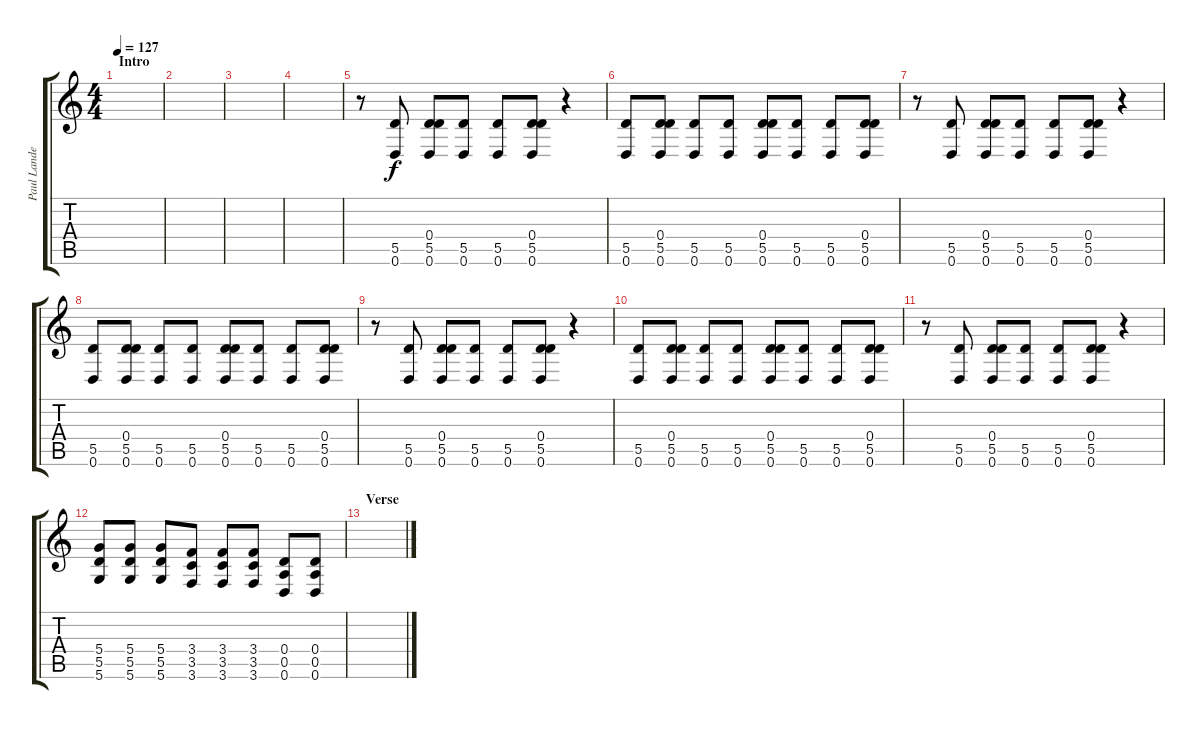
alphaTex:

\track ("Paul Landers - Guitar 2" "Paul Lande") {instrument distortionguitar}
\staff {score tabs}
\tuning (E4 B3 G3 D3 A2 D2) {hide}
\ts (4 4)
\section ("" "Intro")
\tempo 127
\clef g2
\ks c
|
|
|
|
r.8 (5.5 0.6).8 (0.4 5.5 0.6).8 (5.5 0.6).8 (5.5 0.6).8 (0.4 5.5 0.6).8 r.4 |
(5.5 0.6).8 (0.4 5.5 0.6).8 (5.5 0.6).8 (5.5 0.6).8 (0.4 5.5 0.6).8 (5.5 0.6).8 (5.5 0.6).8 (0.4 5.5 0.6).8 |
r.8 (5.5 0.6).8 (0.4 5.5 0.6).8 (5.5 0.6).8 (5.5 0.6).8 (0.4 5.5 0.6).8 r.4 |
(5.5 0.6).8 (0.4 5.5 0.6).8 (5.5 0.6).8 (5.5 0.6).8 (0.4 5.5 0.6).8 (5.5 0.6).8 (5.5 0.6).8 (0.4 5.5 0.6).8 |
r.8 (5.5 0.6).8 (0.4 5.5 0.6).8 (5.5 0.6).8 (5.5 0.6).8 (0.4 5.5 0.6).8 r.4 |
(5.5 0.6).8 (0.4 5.5 0.6).8 (5.5 0.6).8 (5.5 0.6).8 (0.4 5.5 0.6).8 (5.5 0.6).8 (5.5 0.6).8 (0.4 5.5 0.6).8 |
r.8 (5.5 0.6).8 (0.4 5.5 0.6).8 (5.5 0.6).8 (5.5 0.6).8 (0.4 5.5 0.6).8 r.4 |
(5.4 5.5 5.6).8 (5.4 5.5 5.6).8 (5.4 5.5 5.6).8 (3.4 3.5 3.6).8 (3.4 3.5 3.6).8 (3.4 3.5 3.6).8 (0.4 0.5 0.6).8 (0.4 0.5 0.6).8 |
\section ("" "Verse")
